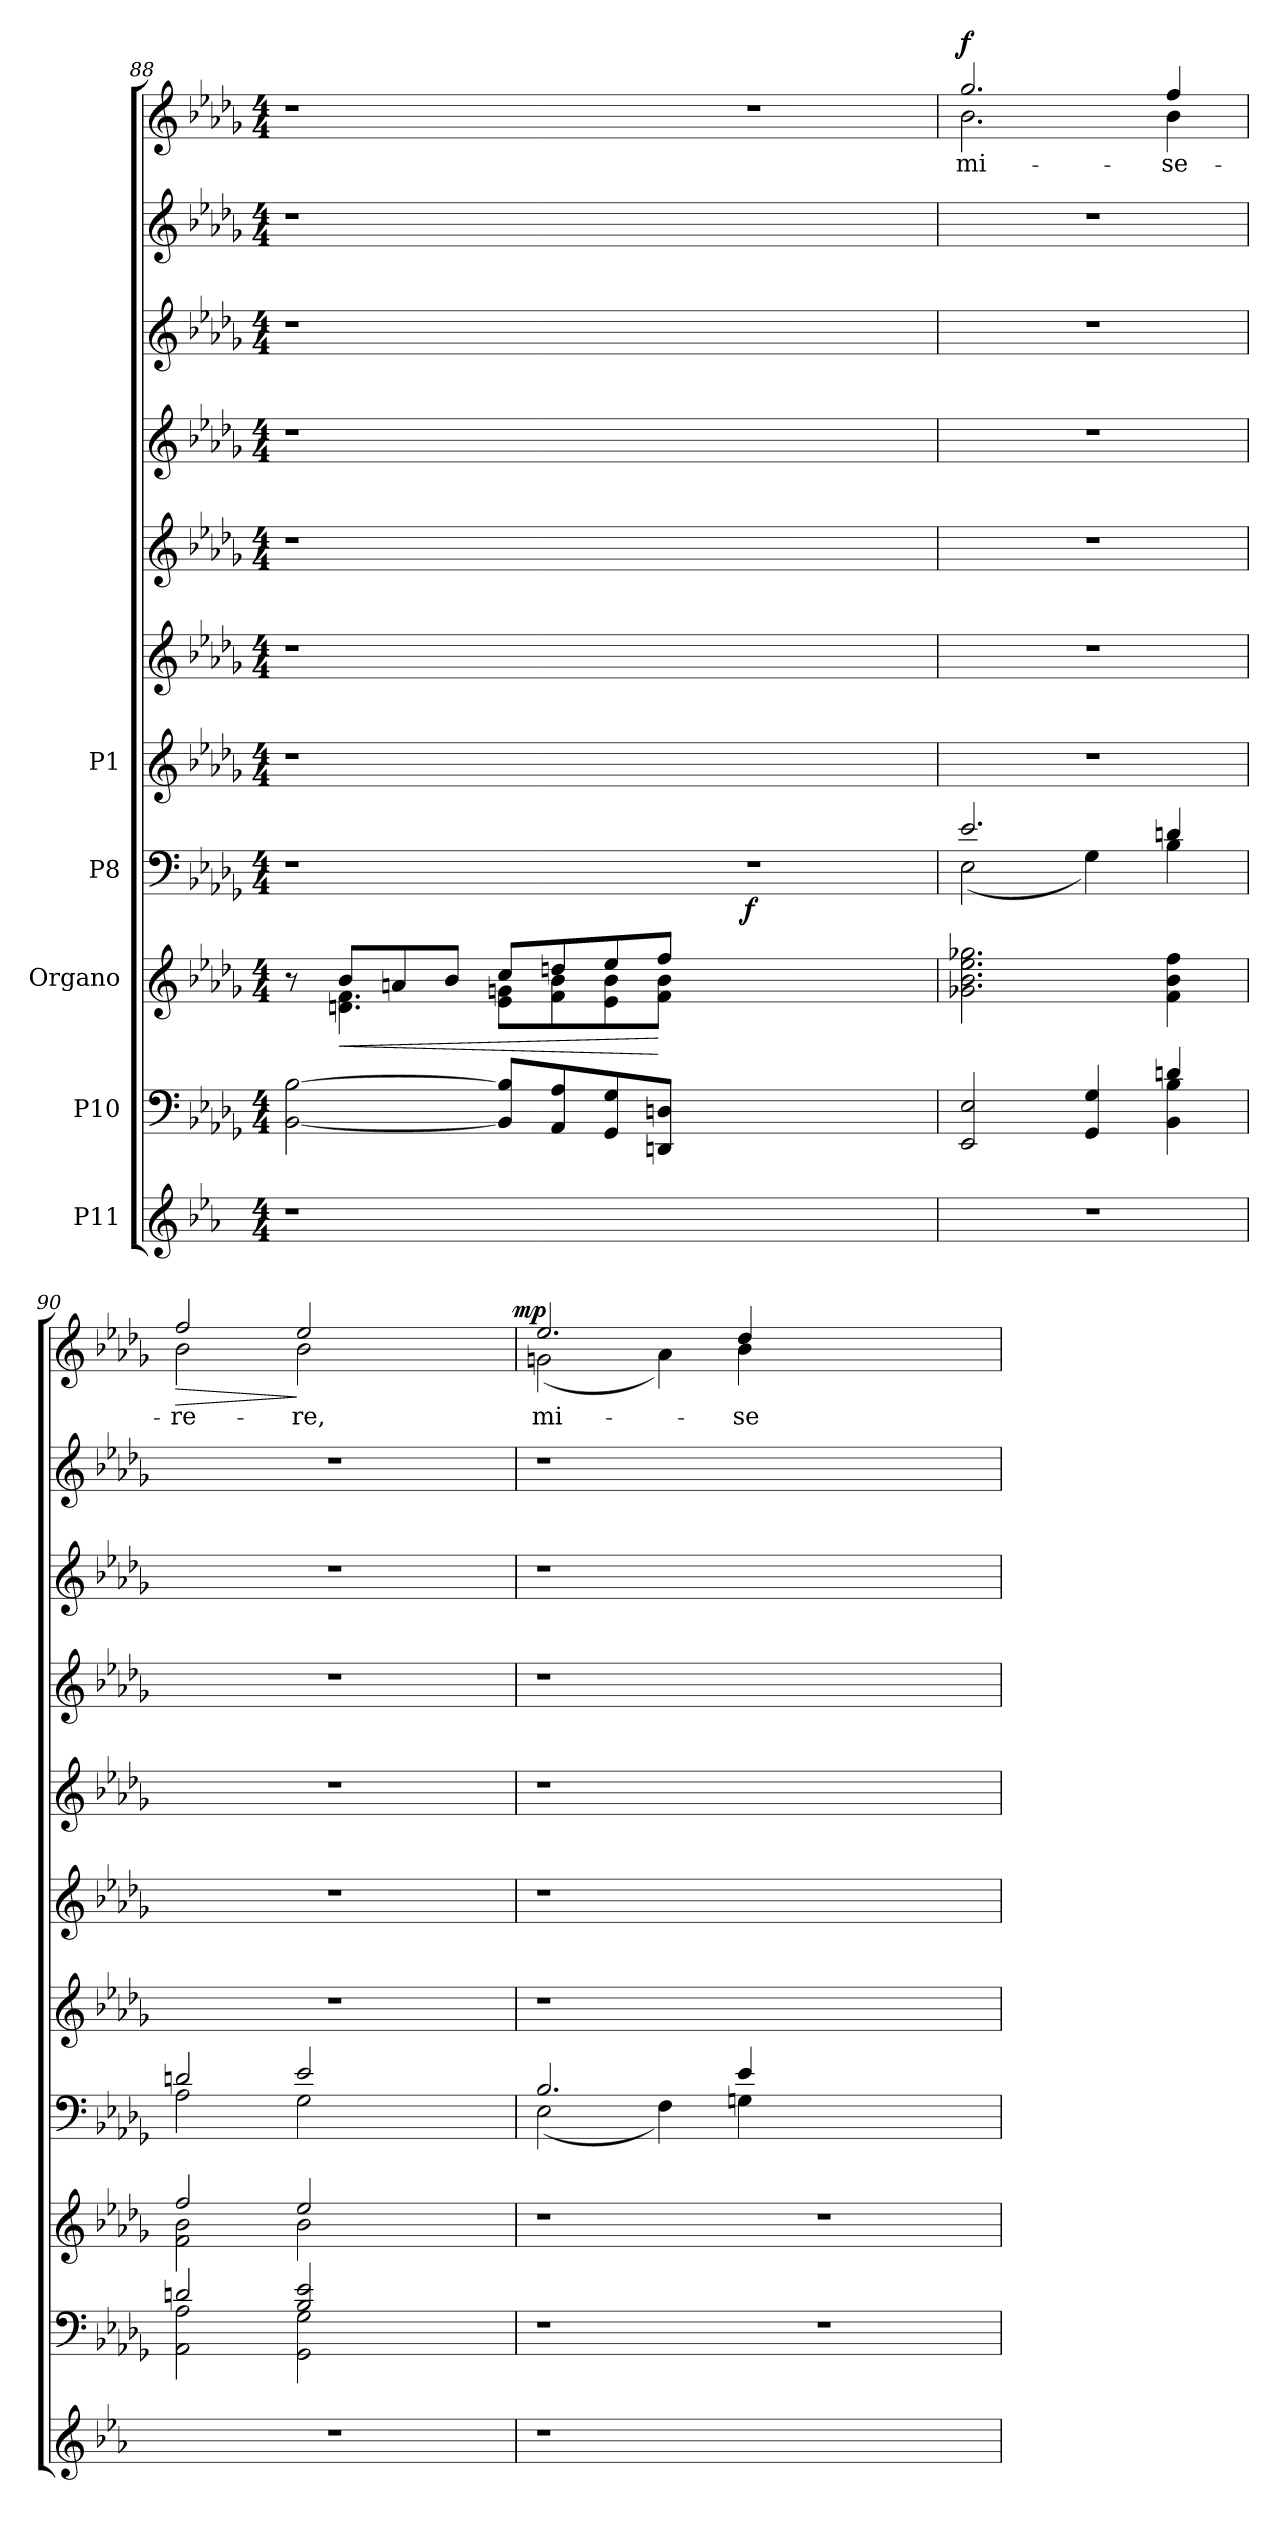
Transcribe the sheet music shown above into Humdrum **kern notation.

**kern	**kern	**kern	**dynam	**kern	**dynam	**kern	**kern	**kern	**kern	**kern	**kern	**kern	**text	**dynam
*part5	*part4	*part3	*part3	*part2	*part2	*part1	*part1	*part1	*part1	*part1	*part1	*part1	*part1	*part1
*staff11	*staff10	*staff9	*staff9	*staff8	*staff8	*staff7	*staff6	*staff5	*staff4	*staff3	*staff2	*staff1	*staff1	*staff1/2/3/4/5/6/7
*I"P11	*I"P10	*I"Organo	*	*I"P8	*	*I"P1	*	*	*	*	*	*	*	*
!!LO:PB:g=z
*clefG2	*clefF4	*clefG2	*	*clefF4	*	*clefG2	*clefG2	*clefG2	*clefG2	*clefG2	*clefG2	*clefG2	*	*
*k[b-e-a-]	*k[b-e-a-d-g-]	*k[b-e-a-d-g-]	*	*k[b-e-a-d-g-]	*	*k[b-e-a-d-g-]	*k[b-e-a-d-g-]	*k[b-e-a-d-g-]	*k[b-e-a-d-g-]	*k[b-e-a-d-g-]	*k[b-e-a-d-g-]	*k[b-e-a-d-g-]	*	*
*E-:	*D-:	*D-:	*	*D-:	*	*D-:	*D-:	*D-:	*D-:	*D-:	*D-:	*D-:	*	*
*M4/4	*M4/4	*M4/4	*	*M4/4	*	*M4/4	*M4/4	*M4/4	*M4/4	*M4/4	*M4/4	*M4/4	*	*
=88	=88	=88	=88	=88	=88	=88	=88	=88	=88	=88	=88	=88	=88	=88
*	*	*^	*	*^	*	*	*	*	*	*	*	*	*	*
1r	[2BB-i\ [2B-i	8r	8ryy	.	1r	2ryy	.	1r	1r	1r	1r	1r	1r	1r	.	.
!	!	!	!	!LO:HP:b	!	!	!	!	!	!	!	!	!	!	!	!
.	.	8b-i/L	4.dni\ 4.fi	<	.	.	.	.	.	.	.	.	.	.	.	.
.	.	8ani/	.	.	.	.	.	.	.	.	.	.	.	.	.	.
.	.	8b-i/J	.	.	.	.	.	.	.	.	.	.	.	.	.	.
.	8BB-i/] 8B-i]L	8cci/L	8e-i\ 8gniL	.	.	4ryy	.	.	.	.	.	.	.	.	.	.
.	8AA-i/ 8A-i	8ddni/	8fi\ 8b-i	.	.	.	.	.	.	.	.	.	.	.	.	.
.	8GG-i/ 8G-i	8ee-i/	8e-i\ 8b-i	.	.	8ryy	.	.	.	.	.	.	.	.	.	.
.	8DDni/ 8DniJ	8ffi/J	8fi\ 8b-iJ	[	.	16ryy	.	.	.	.	.	.	.	.	.	.
.	.	.	.	.	.	32ryy	.	.	.	.	.	.	.	.	.	.
.	.	.	.	.	.	64ryy	.	.	.	.	.	.	.	.	.	.
.	.	.	.	.	.	128...ryy	.	.	.	.	.	.	.	.	.	.
.	.	.	.	.	.	1ryy	f	.	.	.	.	.	.	.	.	.
1ryy	1ryy	1ryy	1ryy	.	1r	.	.	1ryy	1ryy	1ryy	1ryy	1ryy	1ryy	1r	.	.
.	.	.	.	.	.	1024ryy	.	.	.	.	.	.	.	.	.	.
*	*	*v	*v	*	*	*	*	*	*	*	*	*	*	*	*	*
=89	=89	=89	=89	=89	=89	=89	=89	=89	=89	=89	=89	=89	=89	=89	=89
*	*^	*	*	*	*	*	*	*	*	*	*	*	*	*	*
*	*	*	*^	*	*	*	*	*	*	*	*	*	*	*	*	*
!	!	!	!	!	!	!	!	!	!	!	!	!	!	!	!	!LO:LY:b:color=#000000	!
*	*	*	*v	*v	*	*	*	*	*	*	*	*	*	*	*^	*	*
1r	2ryy	2EE-i/ 2E-i	2.g-Xi\ 2.b-i 2.ee-i 2.gg-Xi	.	2.e-i/	(2E-i\	.	1r	1r	1r	1r	1r	1r	2.gg-i/	2.b-i\	mi-	f
.	4ryy	4GG-i/ 4G-i	.	.	.	4G-i\)	.	.	.	.	.	.	.	.	.	.	.
!	!	!	!	!	!	!	!	!	!	!	!	!	!	!	!	!LO:LY:b:color=#000000	!
.	4dni/	4BB-i\ 4B-i	4fi\ 4b-i 4ffi	.	4dni/	4B-i\	.	.	.	.	.	.	.	4ffi/	4b-i\	-se-	.
*	*	*	*	*	*	*	*	*	*	*	*	*	*	*v	*v	*	*
=90	=90	=90	=90	=90	=90	=90	=90	=90	=90	=90	=90	=90	=90	=90	=90	=90
*	*	*	*^	*	*	*	*	*	*	*	*	*	*	*	*	*
*	*	*	*	*	*	*	*	*	*	*	*	*	*	*	*^	*	*
!	!	!	!	!	!	!	!	!	!	!	!	!	!	!	!	!	!LO:LY:b:color=#000000	!LO:HP:b
*	*	*	*	*	*	*	*	*	*	*	*	*	*	*	*	*^	*	*
1r	2dni/	2AA-i\ 2A-i	2ffi/	2fi\ 2b-i	.	2dni/	2A-i\	.	1r	1r	1r	1r	1r	1r	2ffi/	2b-i\	2ryy	-re-	>
!	!	!	!	!	!	!	!	!	!	!	!	!	!	!	!	!	!	!LO:LY:b:color=#000000	!
.	2B-i/ 2e-i	2GG-i\ 2G-i	2ee-i/	2b-i\	.	2e-i/	2G-i\	.	.	.	.	.	.	.	2ee-i/	2b-i\	4ryy	-re,	]
.	.	.	.	.	.	.	.	.	.	.	.	.	.	.	.	.	8ryy	.	.
.	.	.	.	.	.	.	.	.	.	.	.	.	.	.	.	.	16ryy	.	.
.	.	.	.	.	.	.	.	.	.	.	.	.	.	.	.	.	32ryy	.	.
.	.	.	.	.	.	.	.	.	.	.	.	.	.	.	.	.	64ryy	.	.
.	.	.	.	.	.	.	.	.	.	.	.	.	.	.	.	.	128...ryy	.	.
.	.	.	.	.	.	.	.	.	.	.	.	.	.	.	.	.	1024ryy	.	mp
*	*v	*v	*	*	*	*	*	*	*	*	*	*	*	*	*v	*v	*v	*	*
*	*	*v	*v	*	*	*	*	*	*	*	*	*	*	*	*	*
=91	=91	=91	=91	=91	=91	=91	=91	=91	=91	=91	=91	=91	=91	=91	=91
*	*^	*^	*	*	*	*	*	*	*	*	*	*	*^	*	*
*	*	*	*	*	*	*	*	*	*	*	*	*	*	*	*	*^	*	*
!	!	!	!	!	!	!	!	!	!	!	!	!	!	!	!	!	!	!LO:LY:b:color=#000000	!
*	*v	*v	*	*	*	*	*	*	*	*	*	*	*	*	*	*v	*v	*	*
*	*	*v	*v	*	*	*	*	*	*	*	*	*	*	*	*	*	*
1r	1r	1r	.	2.B-i/	(2E-i\	.	1r	1r	1r	1r	1r	1r	2.ee-i/	(2gni\	mi-	.
.	.	.	.	.	4Fi\)	.	.	.	.	.	.	.	.	4a-i\)	.	.
!	!	!	!	!	!	!	!	!	!	!	!	!	!	!	!LO:LY:b:color=#000000	!
.	.	.	.	4e-i/	4Gni\	.	.	.	.	.	.	.	4dd-i/	4b-i\	-se-	.
1ryy	1r	1r	.	1ryy	1ryy	.	1ryy	1ryy	1ryy	1ryy	1ryy	1ryy	1ryy	1ryy	.	.
*	*	*	*	*v	*v	*	*	*	*	*	*	*	*v	*v	*	*
=	=	=	=	=	=	=	=	=	=	=	=	=	=	=
*-	*-	*-	*-	*-	*-	*-	*-	*-	*-	*-	*-	*-	*-	*-
